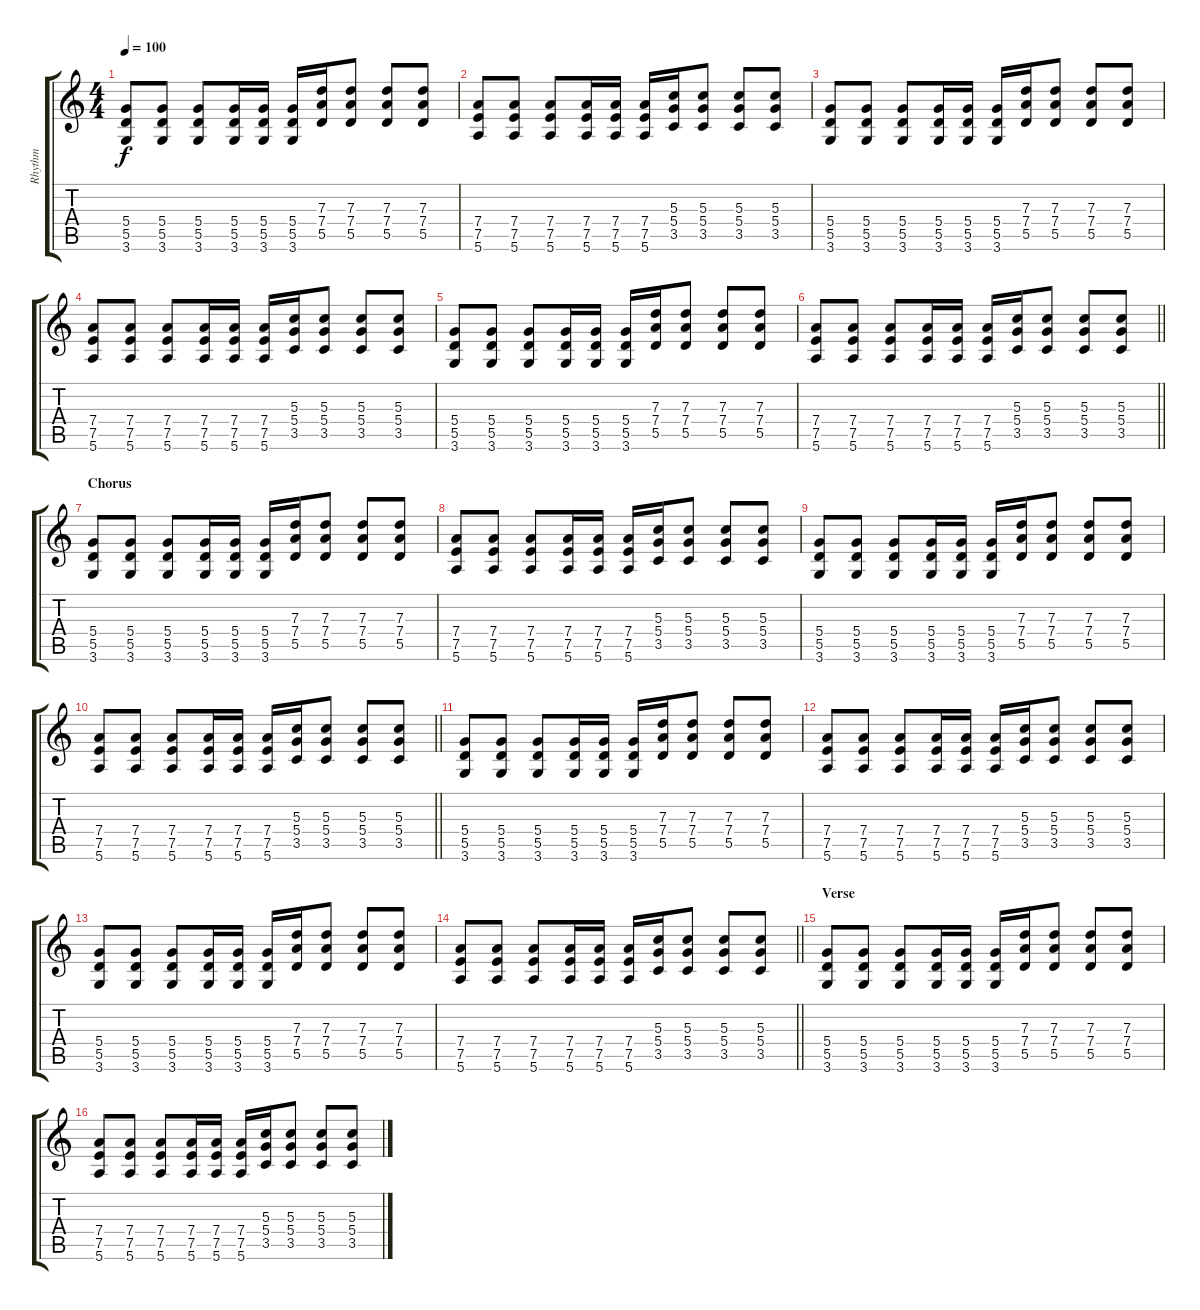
\track ("Rhythm" "Rhythm") {instrument overdrivenguitar}
\staff {score tabs}
\tuning (E4 B3 G3 D3 A2 E2) {hide}
\ts (4 4)
\tempo 100
\clef g2
\ks c
(5.4 5.5 3.6).8{dy f} (5.4 5.5 3.6).8 (5.4 5.5 3.6).8 (5.4 5.5 3.6).16 (5.4 5.5 3.6).16 (5.4 5.5 3.6).16 (7.3 7.4 5.5).16 (7.3 7.4 5.5).8 (7.3 7.4 5.5).8 (7.3 7.4 5.5).8 |
(7.4 7.5 5.6).8 (7.4 7.5 5.6).8 (7.4 7.5 5.6).8 (7.4 7.5 5.6).16 (7.4 7.5 5.6).16 (7.4 7.5 5.6).16 (5.3 5.4 3.5).16 (5.3 5.4 3.5).8 (5.3 5.4 3.5).8 (5.3 5.4 3.5).8 |
(5.4 5.5 3.6).8 (5.4 5.5 3.6).8 (5.4 5.5 3.6).8 (5.4 5.5 3.6).16 (5.4 5.5 3.6).16 (5.4 5.5 3.6).16 (7.3 7.4 5.5).16 (7.3 7.4 5.5).8 (7.3 7.4 5.5).8 (7.3 7.4 5.5).8 |
(7.4 7.5 5.6).8 (7.4 7.5 5.6).8 (7.4 7.5 5.6).8 (7.4 7.5 5.6).16 (7.4 7.5 5.6).16 (7.4 7.5 5.6).16 (5.3 5.4 3.5).16 (5.3 5.4 3.5).8 (5.3 5.4 3.5).8 (5.3 5.4 3.5).8 |
(5.4 5.5 3.6).8 (5.4 5.5 3.6).8 (5.4 5.5 3.6).8 (5.4 5.5 3.6).16 (5.4 5.5 3.6).16 (5.4 5.5 3.6).16 (7.3 7.4 5.5).16 (7.3 7.4 5.5).8 (7.3 7.4 5.5).8 (7.3 7.4 5.5).8 |
\barLineRight lightlight
(7.4 7.5 5.6).8 (7.4 7.5 5.6).8 (7.4 7.5 5.6).8 (7.4 7.5 5.6).16 (7.4 7.5 5.6).16 (7.4 7.5 5.6).16 (5.3 5.4 3.5).16 (5.3 5.4 3.5).8 (5.3 5.4 3.5).8 (5.3 5.4 3.5).8 |
\section ("" "Chorus")
(5.4 5.5 3.6).8 (5.4 5.5 3.6).8 (5.4 5.5 3.6).8 (5.4 5.5 3.6).16 (5.4 5.5 3.6).16 (5.4 5.5 3.6).16 (7.3 7.4 5.5).16 (7.3 7.4 5.5).8 (7.3 7.4 5.5).8 (7.3 7.4 5.5).8 |
(7.4 7.5 5.6).8 (7.4 7.5 5.6).8 (7.4 7.5 5.6).8 (7.4 7.5 5.6).16 (7.4 7.5 5.6).16 (7.4 7.5 5.6).16 (5.3 5.4 3.5).16 (5.3 5.4 3.5).8 (5.3 5.4 3.5).8 (5.3 5.4 3.5).8 |
(5.4 5.5 3.6).8 (5.4 5.5 3.6).8 (5.4 5.5 3.6).8 (5.4 5.5 3.6).16 (5.4 5.5 3.6).16 (5.4 5.5 3.6).16 (7.3 7.4 5.5).16 (7.3 7.4 5.5).8 (7.3 7.4 5.5).8 (7.3 7.4 5.5).8 |
\barLineRight lightlight
(7.4 7.5 5.6).8 (7.4 7.5 5.6).8 (7.4 7.5 5.6).8 (7.4 7.5 5.6).16 (7.4 7.5 5.6).16 (7.4 7.5 5.6).16 (5.3 5.4 3.5).16 (5.3 5.4 3.5).8 (5.3 5.4 3.5).8 (5.3 5.4 3.5).8 |
(5.4 5.5 3.6).8 (5.4 5.5 3.6).8 (5.4 5.5 3.6).8 (5.4 5.5 3.6).16 (5.4 5.5 3.6).16 (5.4 5.5 3.6).16 (7.3 7.4 5.5).16 (7.3 7.4 5.5).8 (7.3 7.4 5.5).8 (7.3 7.4 5.5).8 |
(7.4 7.5 5.6).8 (7.4 7.5 5.6).8 (7.4 7.5 5.6).8 (7.4 7.5 5.6).16 (7.4 7.5 5.6).16 (7.4 7.5 5.6).16 (5.3 5.4 3.5).16 (5.3 5.4 3.5).8 (5.3 5.4 3.5).8 (5.3 5.4 3.5).8 |
(5.4 5.5 3.6).8 (5.4 5.5 3.6).8 (5.4 5.5 3.6).8 (5.4 5.5 3.6).16 (5.4 5.5 3.6).16 (5.4 5.5 3.6).16 (7.3 7.4 5.5).16 (7.3 7.4 5.5).8 (7.3 7.4 5.5).8 (7.3 7.4 5.5).8 |
\barLineRight lightlight
(7.4 7.5 5.6).8 (7.4 7.5 5.6).8 (7.4 7.5 5.6).8 (7.4 7.5 5.6).16 (7.4 7.5 5.6).16 (7.4 7.5 5.6).16 (5.3 5.4 3.5).16 (5.3 5.4 3.5).8 (5.3 5.4 3.5).8 (5.3 5.4 3.5).8 |
\section ("" "Verse")
(5.4 5.5 3.6).8 (5.4 5.5 3.6).8 (5.4 5.5 3.6).8 (5.4 5.5 3.6).16 (5.4 5.5 3.6).16 (5.4 5.5 3.6).16 (7.3 7.4 5.5).16 (7.3 7.4 5.5).8 (7.3 7.4 5.5).8 (7.3 7.4 5.5).8 |
(7.4 7.5 5.6).8 (7.4 7.5 5.6).8 (7.4 7.5 5.6).8 (7.4 7.5 5.6).16 (7.4 7.5 5.6).16 (7.4 7.5 5.6).16 (5.3 5.4 3.5).16 (5.3 5.4 3.5).8 (5.3 5.4 3.5).8 (5.3 5.4 3.5).8
